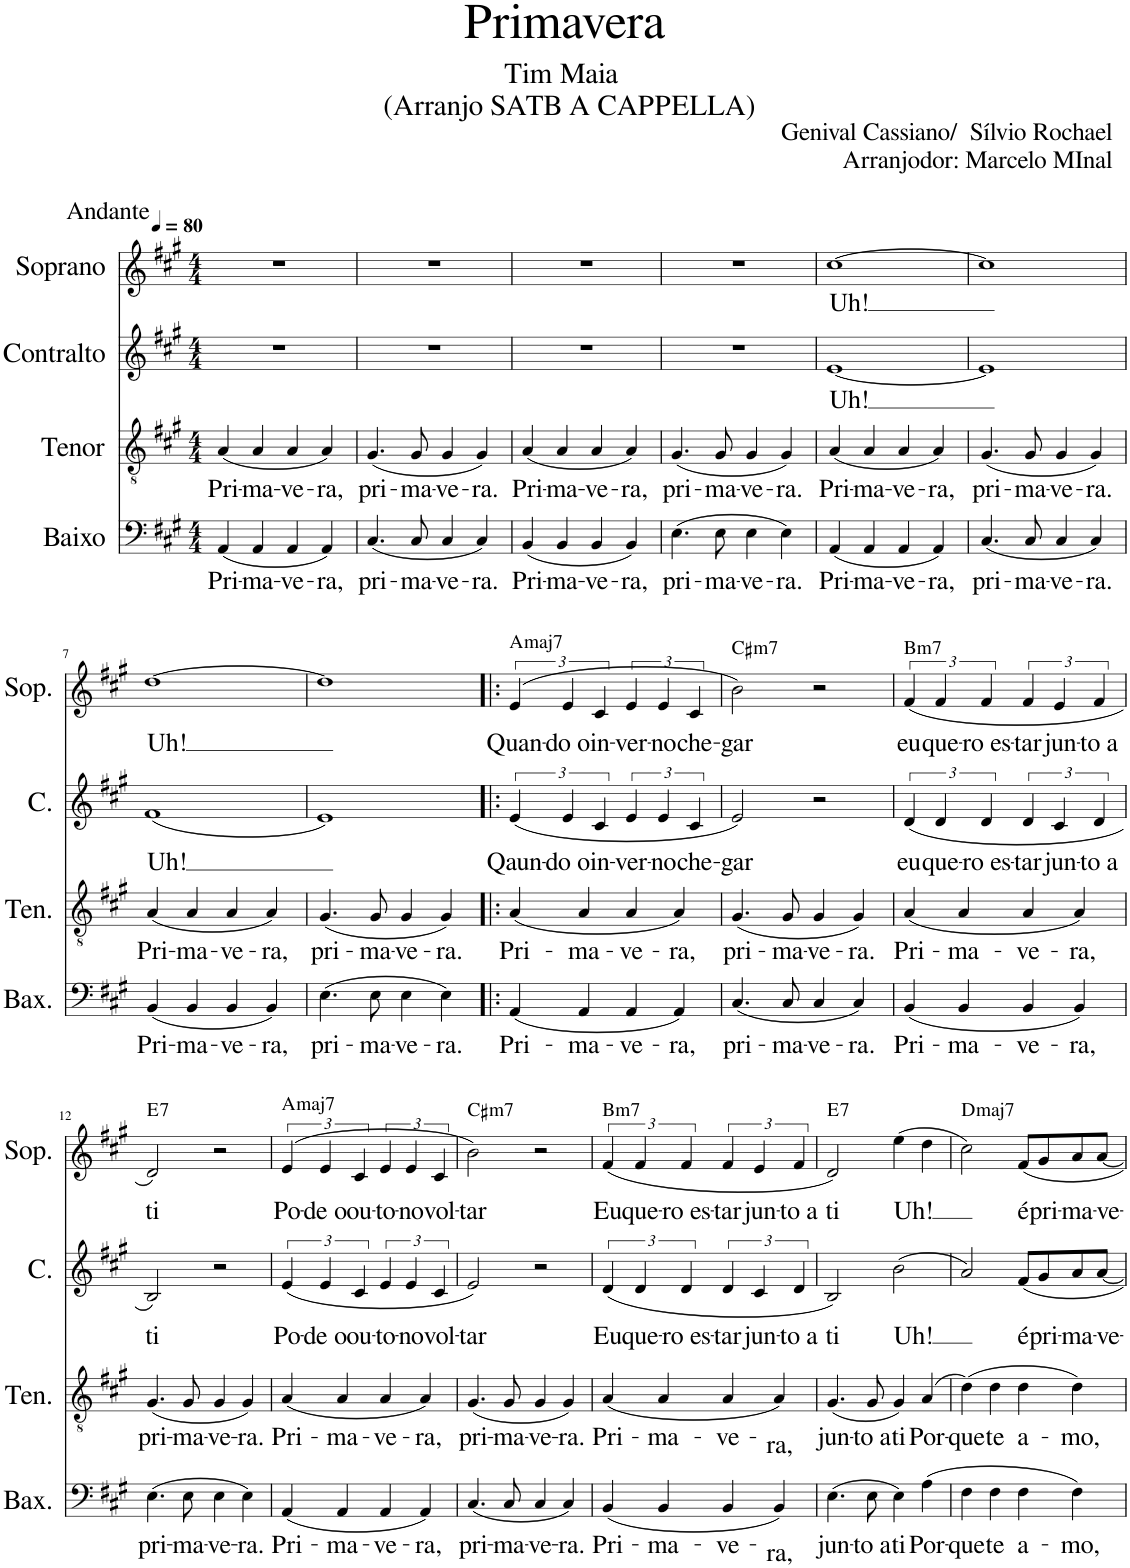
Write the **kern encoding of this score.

**kern	**text	**kern	**text	**kern	**text	**kern	**text	**harte
*part4	*part4	*part3	*part3	*part2	*part2	*part1	*part1	*part1
*staff4	*staff4	*staff3	*staff3	*staff2	*staff2	*staff1	*staff1	*
*I"Baixo	*	*I"Tenor	*	*I"Contralto	*	*I"Soprano	*	*
*I'Bax.	*	*I'Ten.	*	*I'C.	*	*I'Sop.	*	*
*clefF4	*	*clefGv2	*	*clefG2	*	*clefG2	*	*
*k[f#c#g#]	*	*k[f#c#g#]	*	*k[f#c#g#]	*	*k[f#c#g#]	*	*
*M4/4	*	*M4/4	*	*M4/4	*	*M4/4	*	*
*MM80	*	*MM80	*	*MM80	*	*MM80	*	*
=1	=1	=1	=1	=1	=1	=1	=1	=1
!	!LO:LY:b	!	!LO:LY:b	!	!	!	!	!
(4AA/	Pri-	(4A/	Pri-	1r	.	1r	.	.
!	!LO:LY:b	!	!LO:LY:b	!	!	!	!	!
4AA/	-ma-	4A/	-ma-	.	.	.	.	.
!	!LO:LY:b	!	!LO:LY:b	!	!	!	!	!
4AA/	-ve-	4A/	-ve-	.	.	.	.	.
!	!LO:LY:b	!	!LO:LY:b	!	!	!	!	!
4AA/)	-ra,	4A/)	-ra,	.	.	.	.	.
=2	=2	=2	=2	=2	=2	=2	=2	=2
!	!LO:LY:b	!	!LO:LY:b	!	!	!	!	!
(4.C#/	pri-	(4.G#/	pri-	1r	.	1r	.	.
!	!LO:LY:b	!	!LO:LY:b	!	!	!	!	!
8C#/	-ma-	8G#/	-ma-	.	.	.	.	.
!	!LO:LY:b	!	!LO:LY:b	!	!	!	!	!
4C#/	-ve-	4G#/	-ve-	.	.	.	.	.
!	!LO:LY:b	!	!LO:LY:b	!	!	!	!	!
4C#/)	-ra.	4G#/)	-ra.	.	.	.	.	.
=3	=3	=3	=3	=3	=3	=3	=3	=3
!	!LO:LY:b	!	!LO:LY:b	!	!	!	!	!
(4BB/	Pri-	(4A/	Pri-	1r	.	1r	.	.
!	!LO:LY:b	!	!LO:LY:b	!	!	!	!	!
4BB/	-ma-	4A/	-ma-	.	.	.	.	.
!	!LO:LY:b	!	!LO:LY:b	!	!	!	!	!
4BB/	-ve-	4A/	-ve-	.	.	.	.	.
!	!LO:LY:b	!	!LO:LY:b	!	!	!	!	!
4BB/)	-ra,	4A/)	-ra,	.	.	.	.	.
=4	=4	=4	=4	=4	=4	=4	=4	=4
!	!LO:LY:b	!	!LO:LY:b	!	!	!	!	!
(4.E\	pri-	(4.G#/	pri-	1r	.	1r	.	.
!	!LO:LY:b	!	!LO:LY:b	!	!	!	!	!
8E\	-ma-	8G#/	-ma-	.	.	.	.	.
!	!LO:LY:b	!	!LO:LY:b	!	!	!	!	!
4E\	-ve-	4G#/	-ve-	.	.	.	.	.
!	!LO:LY:b	!	!LO:LY:b	!	!	!	!	!
4E\)	-ra.	4G#/)	-ra.	.	.	.	.	.
=5	=5	=5	=5	=5	=5	=5	=5	=5
!	!LO:LY:b	!	!LO:LY:b	!	!LO:LY:b	!	!LO:LY:b	!
(4AA/	Pri-	(4A/	Pri-	[1e	Uh!	[1cc#	Uh!	.
!	!LO:LY:b	!	!LO:LY:b	!	!	!	!	!
4AA/	-ma-	4A/	-ma-	.	.	.	.	.
!	!LO:LY:b	!	!LO:LY:b	!	!	!	!	!
4AA/	-ve-	4A/	-ve-	.	.	.	.	.
!	!LO:LY:b	!	!LO:LY:b	!	!	!	!	!
4AA/)	-ra,	4A/)	-ra,	.	.	.	.	.
=6	=6	=6	=6	=6	=6	=6	=6	=6
!	!LO:LY:b	!	!LO:LY:b	!	!	!	!	!
(4.C#/	pri-	(4.G#/	pri-	1e]	.	1cc#]	.	.
!	!LO:LY:b	!	!LO:LY:b	!	!	!	!	!
8C#/	-ma-	8G#/	-ma-	.	.	.	.	.
!	!LO:LY:b	!	!LO:LY:b	!	!	!	!	!
4C#/	-ve-	4G#/	-ve-	.	.	.	.	.
!	!LO:LY:b	!	!LO:LY:b	!	!	!	!	!
4C#/)	-ra.	4G#/)	-ra.	.	.	.	.	.
!!LO:LB:g=z
=7	=7	=7	=7	=7	=7	=7	=7	=7
!	!LO:LY:b	!	!LO:LY:b	!	!LO:LY:b	!	!LO:LY:b	!
(4BB/	Pri-	(4A/	Pri-	(1f#	Uh!	[1dd	Uh!	.
!	!LO:LY:b	!	!LO:LY:b	!	!	!	!	!
4BB/	-ma-	4A/	-ma-	.	.	.	.	.
!	!LO:LY:b	!	!LO:LY:b	!	!	!	!	!
4BB/	-ve-	4A/	-ve-	.	.	.	.	.
!	!LO:LY:b	!	!LO:LY:b	!	!	!	!	!
4BB/)	-ra,	4A/)	-ra,	.	.	.	.	.
=8	=8	=8	=8	=8	=8	=8	=8	=8
!	!LO:LY:b	!	!LO:LY:b	!	!	!	!	!
(4.E\	pri-	(4.G#/	pri-	1e)	.	1dd]	.	.
!	!LO:LY:b	!	!LO:LY:b	!	!	!	!	!
8E\	-ma-	8G#/	-ma-	.	.	.	.	.
!	!LO:LY:b	!	!LO:LY:b	!	!	!	!	!
4E\	-ve-	4G#/	-ve-	.	.	.	.	.
!	!LO:LY:b	!	!LO:LY:b	!	!	!	!	!
4E\)	-ra.	4G#/)	-ra.	.	.	.	.	.
=9!|:	=9!|:	=9!|:	=9!|:	=9!|:	=9!|:	=9!|:	=9!|:	=9!|:
!	!LO:LY:b	!	!LO:LY:b	!	!LO:LY:b	!	!LO:LY:b	!LO:H:kt=maj7
(4AA/	Pri-	(4A/	Pri-	(6e/	Qaun-	(6e/	Quan-	A:maj7
!	!	!	!	!	!LO:LY:b	!	!LO:LY:b	!
.	.	.	.	6e/	-do o	6e/	-do o	.
!	!LO:LY:b	!	!LO:LY:b	!	!	!	!	!
4AA/	-ma-	4A/	-ma-	.	.	.	.	.
!	!	!	!	!	!LO:LY:b	!	!LO:LY:b	!
.	.	.	.	6c#/	in-	6c#/	in-	.
!	!LO:LY:b	!	!LO:LY:b	!	!LO:LY:b	!	!LO:LY:b	!
4AA/	-ve-	4A/	-ve-	6e/	-ver-	6e/	-ver-	.
!	!	!	!	!	!LO:LY:b	!	!LO:LY:b	!
.	.	.	.	6e/	-no	6e/	-no	.
!	!LO:LY:b	!	!LO:LY:b	!	!	!	!	!
4AA/)	-ra,	4A/)	-ra,	.	.	.	.	.
!	!	!	!	!	!LO:LY:b	!	!LO:LY:b	!
.	.	.	.	6c#/	che-	6c#/	che-	.
=10	=10	=10	=10	=10	=10	=10	=10	=10
!	!LO:LY:b	!	!LO:LY:b	!	!LO:LY:b	!	!LO:LY:b	!LO:H:kt=m7
(4.C#/	pri-	(4.G#/	pri-	2e/)	-gar	2b\)	-gar	C#:min7
!	!LO:LY:b	!	!LO:LY:b	!	!	!	!	!
8C#/	-ma-	8G#/	-ma-	.	.	.	.	.
!	!LO:LY:b	!	!LO:LY:b	!	!	!	!	!
4C#/	-ve-	4G#/	-ve-	2r	.	2r	.	.
!	!LO:LY:b	!	!LO:LY:b	!	!	!	!	!
4C#/)	-ra.	4G#/)	-ra.	.	.	.	.	.
=11	=11	=11	=11	=11	=11	=11	=11	=11
!	!LO:LY:b	!	!LO:LY:b	!	!LO:LY:b	!	!LO:LY:b	!LO:H:kt=m7
(4BB/	Pri-	(4A/	Pri-	(6d/	eu	(6f#/	eu	B:min7
!	!	!	!	!	!LO:LY:b	!	!LO:LY:b	!
.	.	.	.	6d/	que-	6f#/	que-	.
!	!LO:LY:b	!	!LO:LY:b	!	!	!	!	!
4BB/	-ma-	4A/	-ma-	.	.	.	.	.
!	!	!	!	!	!LO:LY:b	!	!LO:LY:b	!
.	.	.	.	6d/	-ro es-	6f#/	-ro es-	.
!	!LO:LY:b	!	!LO:LY:b	!	!LO:LY:b	!	!LO:LY:b	!
4BB/	-ve-	4A/	-ve-	6d/	-tar	6f#/	-tar	.
!	!	!	!	!	!LO:LY:b	!	!LO:LY:b	!
.	.	.	.	6c#/	jun-	6e/	jun-	.
!	!LO:LY:b	!	!LO:LY:b	!	!	!	!	!
4BB/)	-ra,	4A/)	-ra,	.	.	.	.	.
!	!	!	!	!	!LO:LY:b	!	!LO:LY:b	!
.	.	.	.	6d/	-to a	6f#/	-to a	.
!!LO:LB:g=z
=12	=12	=12	=12	=12	=12	=12	=12	=12
!	!LO:LY:b	!	!LO:LY:b	!	!LO:LY:b	!	!LO:LY:b	!LO:H:kt=7
(4.E\	pri-	(4.G#/	pri-	2B/)	ti	2d/)	ti	E:7
!	!LO:LY:b	!	!LO:LY:b	!	!	!	!	!
8E\	-ma-	8G#/	-ma-	.	.	.	.	.
!	!LO:LY:b	!	!LO:LY:b	!	!	!	!	!
4E\	-ve-	4G#/	-ve-	2r	.	2r	.	.
!	!LO:LY:b	!	!LO:LY:b	!	!	!	!	!
4E\)	-ra.	4G#/)	-ra.	.	.	.	.	.
=13	=13	=13	=13	=13	=13	=13	=13	=13
!	!LO:LY:b	!	!LO:LY:b	!	!LO:LY:b	!	!LO:LY:b	!LO:H:kt=maj7
(4AA/	Pri-	(4A/	Pri-	(6e/	Po-	(6e/	Po-	A:maj7
!	!	!	!	!	!LO:LY:b	!	!LO:LY:b	!
.	.	.	.	6e/	-de o	6e/	-de o	.
!	!LO:LY:b	!	!LO:LY:b	!	!	!	!	!
4AA/	-ma-	4A/	-ma-	.	.	.	.	.
!	!	!	!	!	!LO:LY:b	!	!LO:LY:b	!
.	.	.	.	6c#/	ou-	6c#/	ou-	.
!	!LO:LY:b	!	!LO:LY:b	!	!LO:LY:b	!	!LO:LY:b	!
4AA/	-ve-	4A/	-ve-	6e/	-to-	6e/	-to-	.
!	!	!	!	!	!LO:LY:b	!	!LO:LY:b	!
.	.	.	.	6e/	-no	6e/	-no	.
!	!LO:LY:b	!	!LO:LY:b	!	!	!	!	!
4AA/)	-ra,	4A/)	-ra,	.	.	.	.	.
!	!	!	!	!	!LO:LY:b	!	!LO:LY:b	!
.	.	.	.	6c#/	vol-	6c#/	vol-	.
=14	=14	=14	=14	=14	=14	=14	=14	=14
!	!LO:LY:b	!	!LO:LY:b	!	!LO:LY:b	!	!LO:LY:b	!LO:H:kt=m7
(4.C#/	pri-	(4.G#/	pri-	2e/)	-tar	2b\)	-tar	C#:min7
!	!LO:LY:b	!	!LO:LY:b	!	!	!	!	!
8C#/	-ma-	8G#/	-ma-	.	.	.	.	.
!	!LO:LY:b	!	!LO:LY:b	!	!	!	!	!
4C#/	-ve-	4G#/	-ve-	2r	.	2r	.	.
!	!LO:LY:b	!	!LO:LY:b	!	!	!	!	!
4C#/)	-ra.	4G#/)	-ra.	.	.	.	.	.
=15	=15	=15	=15	=15	=15	=15	=15	=15
!	!LO:LY:b	!	!LO:LY:b	!	!LO:LY:b	!	!LO:LY:b	!LO:H:kt=m7
(4BB/	Pri-	(4A/	Pri-	(6d/	Eu	(6f#/	Eu	B:min7
!	!	!	!	!	!LO:LY:b	!	!LO:LY:b	!
.	.	.	.	6d/	que-	6f#/	que-	.
!	!LO:LY:b	!	!LO:LY:b	!	!	!	!	!
4BB/	-ma-	4A/	-ma-	.	.	.	.	.
!	!	!	!	!	!LO:LY:b	!	!LO:LY:b	!
.	.	.	.	6d/	-ro es-	6f#/	-ro es-	.
!	!LO:LY:b	!	!LO:LY:b	!	!LO:LY:b	!	!LO:LY:b	!
4BB/	-ve-	4A/	-ve-	6d/	-tar	6f#/	-tar	.
!	!	!	!	!	!LO:LY:b	!	!LO:LY:b	!
.	.	.	.	6c#/	jun-	6e/	jun-	.
!	!LO:LY:b	!	!LO:LY:b	!	!	!	!	!
4BB/)	-ra,	4A/)	-ra,	.	.	.	.	.
!	!	!	!	!	!LO:LY:b	!	!LO:LY:b	!
.	.	.	.	6d/	-to a	6f#/	-to a	.
=16	=16	=16	=16	=16	=16	=16	=16	=16
!	!LO:LY:b	!	!LO:LY:b	!	!LO:LY:b	!	!LO:LY:b	!LO:H:kt=7
(4.E\	jun-	(4.G#/	jun-	2B/)	ti	2d/)	ti	E:7
!	!LO:LY:b	!	!LO:LY:b	!	!	!	!	!
8E\	-to a	8G#/	-to a	.	.	.	.	.
!	!LO:LY:b	!	!LO:LY:b	!	!LO:LY:b	!	!LO:LY:b	!
4E\)	ti	4G#/)	ti	(2b\	Uh!	(4ee\	Uh!	.
!	!LO:LY:b	!	!LO:LY:b	!	!	!	!	!
(4A\	Por-	(>4A/	Por-	.	.	4dd\	.	.
=17	=17	=17	=17	=17	=17	=17	=17	=17
!	!LO:LY:b	!	!LO:LY:b	!	!	!	!	!LO:H:kt=maj7
4F#\	-que	(4d\)	-que	2a/)	.	2cc#\)	.	D:maj7
!	!LO:LY:b	!	!LO:LY:b	!	!	!	!	!
4F#\	te	4d\	te	.	.	.	.	.
!	!LO:LY:b	!	!LO:LY:b	!	!LO:LY:b	!	!LO:LY:b	!
4F#\	a-	4d\	a-	8f#/L	é	8f#/L	é	.
!	!	!	!	!	!LO:LY:b	!	!LO:LY:b	!
.	.	.	.	8g#/	pri-	8g#/	pri-	.
!	!LO:LY:b	!	!LO:LY:b	!	!LO:LY:b	!	!LO:LY:b	!
4F#\)	-mo,	4d\)	-mo,	8a/	-ma-	8a/	-ma-	.
!	!	!	!	!	!LO:LY:b	!	!LO:LY:b	!
.	.	.	.	[8a/J	-ve-	[8a/J	-ve-	.
=	=	=	=	=	=	=	=	=
*-	*-	*-	*-	*-	*-	*-	*-	*-
